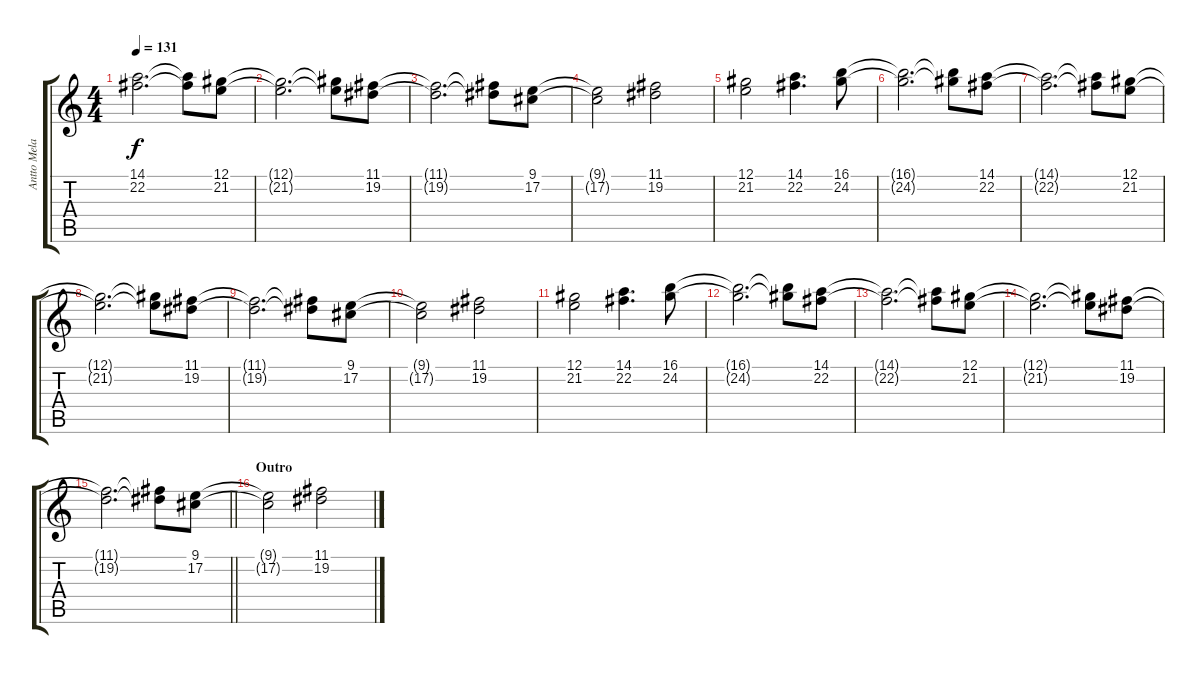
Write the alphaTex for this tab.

\track ("Antto Melasniemi (Keyboard)" "Antto Mela") {instrument flute}
\staff {score tabs}
\tuning (E4 B3 G3 D3 A2 E2) {hide}
\ts (4 4)
\tempo 131
\clef g2
\ks c
(14.1{t} 22.2{t}).2{d dy f} (14.1{t} 22.2{t}).8 (12.1 21.2).8 |
(12.1{t} 21.2{t}).2{d} (12.1{t} 21.2{t}).8 (11.1 19.2).8 |
(11.1{t} 19.2{t}).2{d} (11.1{t} 19.2{t}).8 (9.1 17.2).8 |
(9.1{t} 17.2{t}).2 (11.1 19.2).2 |
(12.1 21.2).2 (14.1 22.2).4{d} (16.1 24.2).8 |
(16.1{t} 24.2{t}).2{d} (16.1{t} 24.2{t}).8 (14.1 22.2).8 |
(14.1{t} 22.2{t}).2{d} (14.1{t} 22.2{t}).8 (12.1 21.2).8 |
(12.1{t} 21.2{t}).2{d} (12.1{t} 21.2{t}).8 (11.1 19.2).8 |
(11.1{t} 19.2{t}).2{d} (11.1{t} 19.2{t}).8 (9.1 17.2).8 |
(9.1{t} 17.2{t}).2 (11.1 19.2).2 |
(12.1 21.2).2 (14.1 22.2).4{d} (16.1 24.2).8 |
(16.1{t} 24.2{t}).2{d} (16.1{t} 24.2{t}).8 (14.1 22.2).8 |
(14.1{t} 22.2{t}).2{d} (14.1{t} 22.2{t}).8 (12.1 21.2).8 |
(12.1{t} 21.2{t}).2{d} (12.1{t} 21.2{t}).8 (11.1 19.2).8 |
\barLineRight lightlight
(11.1{t} 19.2{t}).2{d} (11.1{t} 19.2{t}).8 (9.1 17.2).8 |
\section ("" "Outro")
(9.1{t} 17.2{t}).2 (11.1 19.2).2
